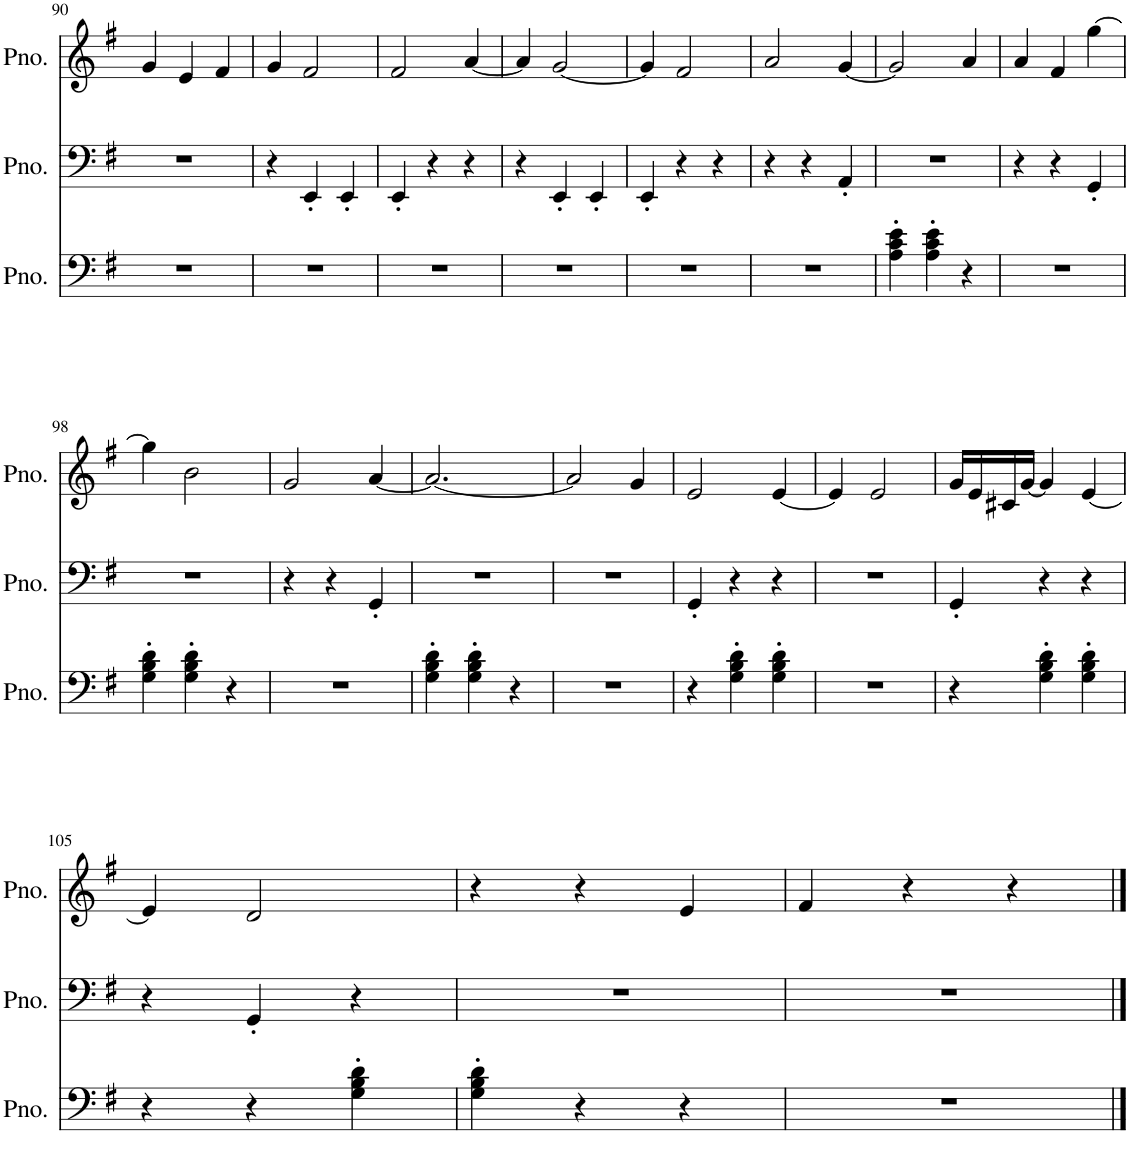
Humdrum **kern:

**kern	**kern	**kern
*part3	*part2	*part1
*staff3	*staff2	*staff1
*I"Piano	*I"Piano	*I"Piano
*I'Pno.	*I'Pno.	*I'Pno.
!!LO:PB:g=z
*clefF4	*clefF4	*clefG2
*k[f#]	*k[f#]	*k[f#]
*M3/4	*M3/4	*M3/4
=90	=90	=90
2.r	2.r	4g/
.	.	4e/
.	.	4f#/
=91	=91	=91
2.r	4r	4g/
.	4EE'/	2f#/
.	4EE'/	.
=92	=92	=92
2.r	4EE'/	2f#/
.	4r	.
.	4r	[4a/
=93	=93	=93
2.r	4r	4a/]
.	4EE'/	[2g/
.	4EE'/	.
=94	=94	=94
2.r	4EE'/	4g/]
.	4r	2f#/
.	4r	.
=95	=95	=95
2.r	4r	2a/
.	4r	.
.	4AA'/	[4g/
=96	=96	=96
4A\' 4c\' 4e\'	2.r	2g/]
4A\' 4c\' 4e\'	.	.
4r	.	4a/
=97	=97	=97
2.r	4r	4a/
.	4r	4f#/
.	4GG'/	[4gg\
!!LO:LB:g=z
=98	=98	=98
4G\' 4B\' 4d\'	2.r	4gg\]
4G\' 4B\' 4d\'	.	2b\
4r	.	.
=99	=99	=99
2.r	4r	2g/
.	4r	.
.	4GG'/	[4a/
=100	=100	=100
4G\' 4B\' 4d\'	2.r	2.a/_
4G\' 4B\' 4d\'	.	.
4r	.	.
=101	=101	=101
2.r	2.r	2a/]
.	.	4g/
=102	=102	=102
4r	4GG'/	2e/
4G\' 4B\' 4d\'	4r	.
4G\' 4B\' 4d\'	4r	[4e/
=103	=103	=103
2.r	2.r	4e/]
.	.	2e/
=104	=104	=104
4r	4GG'/	16g/LL
.	.	16e/
.	.	16c#X/
.	.	[16g/JJ
4G\' 4B\' 4d\'	4r	4g/]
4G\' 4B\' 4d\'	4r	[4e/
!!LO:LB:g=z
=105	=105	=105
4r	4r	4e/]
4r	4GG'/	2d/
4G\' 4B\' 4d\'	4r	.
=106	=106	=106
4G\' 4B\' 4d\'	2.r	4r
4r	.	4r
4r	.	4e/
=107	=107	=107
2.r	2.r	4f#/
.	.	4r
.	.	4r
==	==	==
*-	*-	*-
